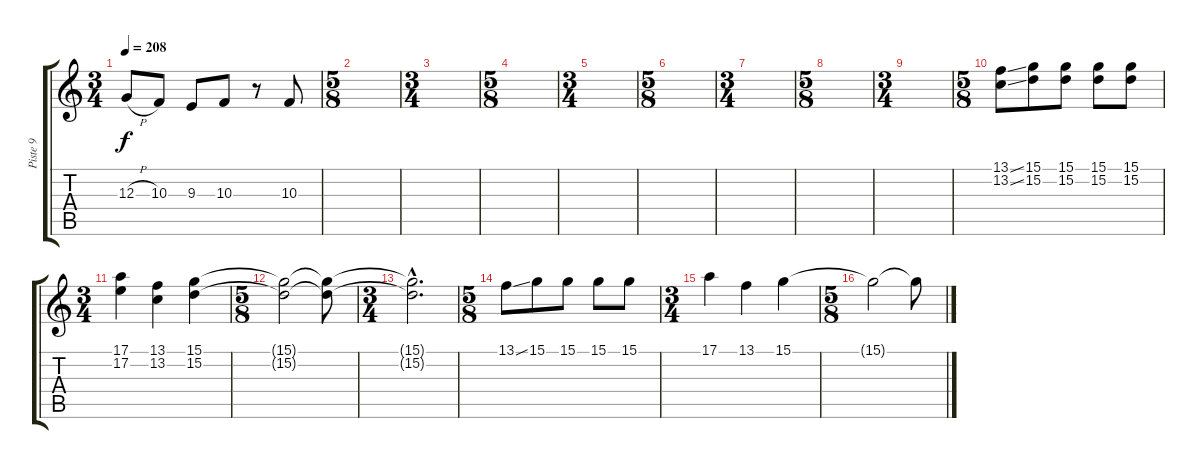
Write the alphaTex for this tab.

\track ("Piste 9" "Piste 9") {instrument choiraahs}
\staff {score tabs}
\tuning (E4 B3 G3 D3 A2 E2) {hide}
\ts (3 4)
\tempo 208
\clef g2
\ks c
12.3{h}.8{dy f} 10.3.8 9.3.8 10.3.8 r.8 10.3.8 |
\ts (5 8)
|
\ts (3 4)
|
\ts (5 8)
|
\ts (3 4)
|
\ts (5 8)
|
\ts (3 4)
|
\ts (5 8)
|
\ts (3 4)
|
\ts (5 8)
(13.1{ss} 13.2{ss}).8 (15.1 15.2).8 (15.1 15.2).8 (15.1 15.2).8 (15.1 15.2).8 |
\ts (3 4)
(17.1 17.2).4 (13.1 13.2).4 (15.1 15.2).4 |
\ts (5 8)
(15.1{t} 15.2{t}).2 (15.1{t} 15.2{t}).8 |
\ts (3 4)
(15.1{hac t} 15.2{hac t}).2{d} |
\ts (5 8)
13.1{ss}.8 15.1.8 15.1.8 15.1.8 15.1.8 |
\ts (3 4)
17.1.4 13.1.4 15.1.4 |
\ts (5 8)
15.1{t}.2 15.1{t}.8
